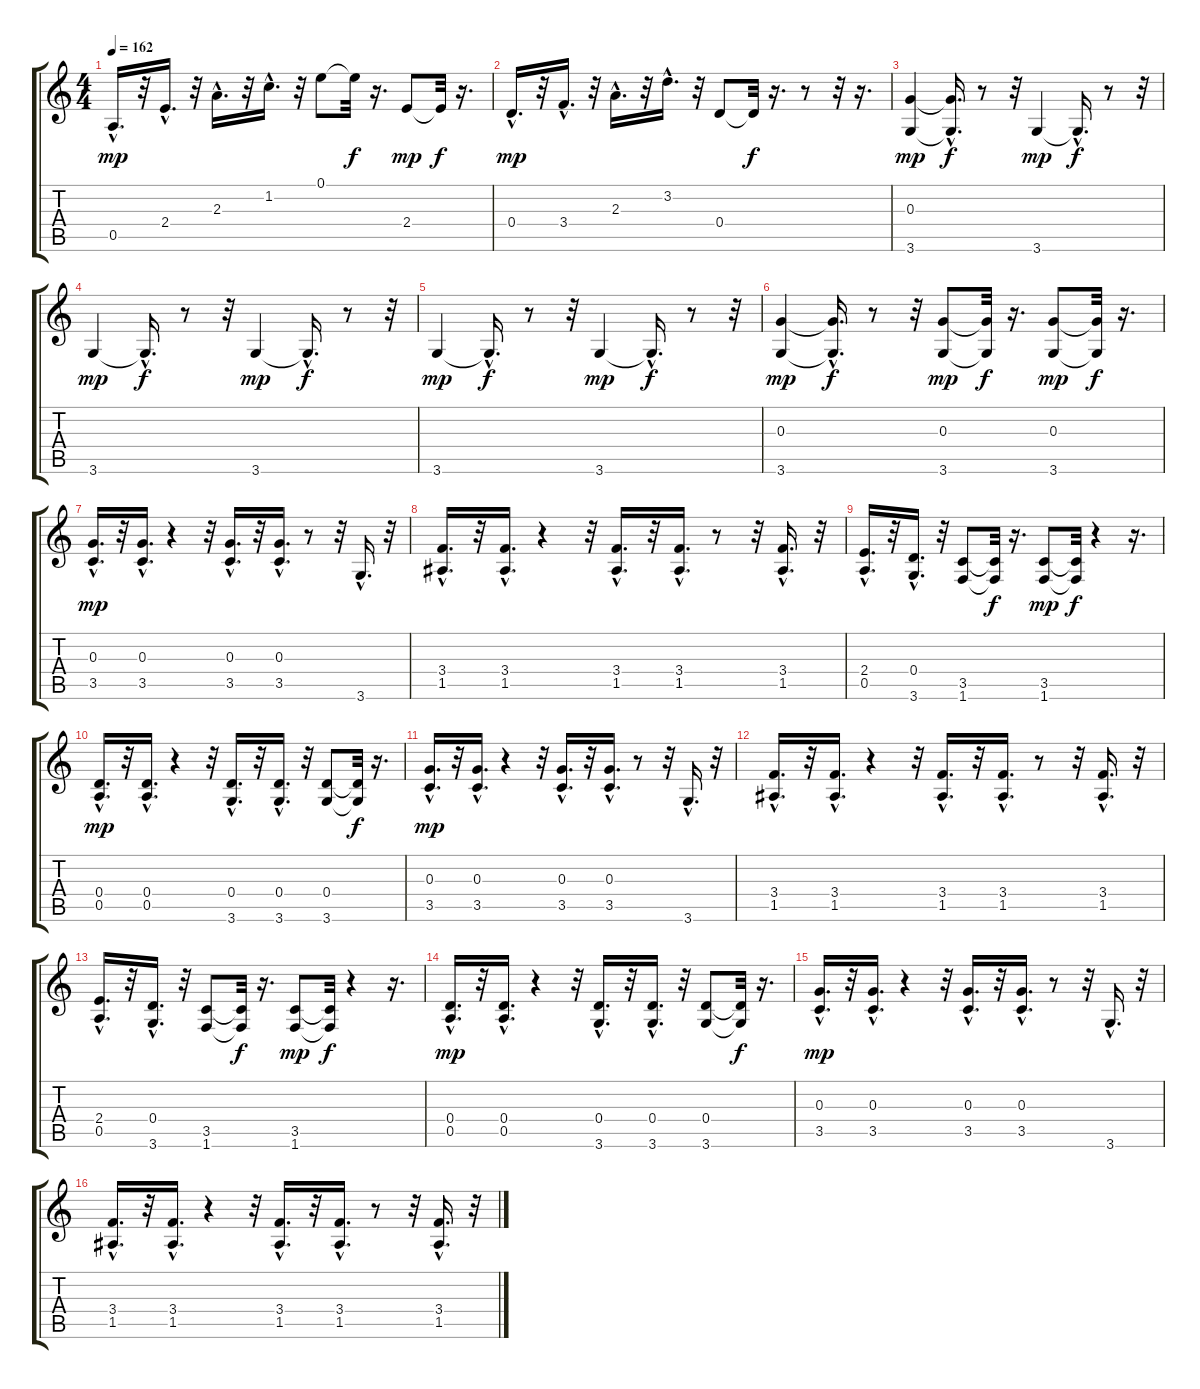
\track "" {instrument electricbasspick}
\staff {score tabs}
\tuning (E4 B3 G3 D3 A2 E2) {hide}
\ts (4 4)
\tempo 162
\clef g2
\ks c
0.5{hac}.16{d dy mp} r.32 2.4{hac}.16{d} r.32 2.3{hac}.16{d} r.32 1.2{hac}.16{d} r.32 0.1.8 0.1{t}.32{dy f} r.16{d} 2.4.8{dy mp} 2.4{t}.32{dy f} r.16{d} |
0.4{hac}.16{d dy mp} r.32 3.4{hac}.16{d} r.32 2.3{hac}.16{d} r.32 3.2{hac}.16{d} r.32 0.4.8 0.4{t}.32{dy f} r.16{d} r.8 r.32 r.16{d} |
(0.3 3.6).4{dy mp} (0.3{hac t} 3.6{hac t}).16{d dy f} r.8 r.32 3.6.4{dy mp} 3.6{hac t}.16{d dy f} r.8 r.32 |
3.6.4{dy mp} 3.6{hac t}.16{d dy f} r.8 r.32 3.6.4{dy mp} 3.6{hac t}.16{d dy f} r.8 r.32 |
3.6.4{dy mp} 3.6{hac t}.16{d dy f} r.8 r.32 3.6.4{dy mp} 3.6{hac t}.16{d dy f} r.8 r.32 |
(0.3 3.6).4{dy mp} (0.3{hac t} 3.6{hac t}).16{d dy f} r.8 r.32 (0.3 3.6).8{dy mp} (0.3{t} 3.6{t}).32{dy f} r.16{d} (0.3 3.6).8{dy mp} (0.3{t} 3.6{t}).32{dy f} r.16{d} |
(0.3{hac} 3.5{hac}).16{d dy mp} r.32 (0.3{hac} 3.5{hac}).16{d} r.4 r.32 (0.3{hac} 3.5{hac}).16{d} r.32 (0.3{hac} 3.5{hac}).16{d} r.8 r.32 3.6{hac}.16{d} r.32 |
(3.4{hac} 1.5{hac}).16{d} r.32 (3.4{hac} 1.5{hac}).16{d} r.4 r.32 (3.4{hac} 1.5{hac}).16{d} r.32 (3.4{hac} 1.5{hac}).16{d} r.8 r.32 (3.4{hac} 1.5{hac}).16{d} r.32 |
(2.4{hac} 0.5{hac}).16{d} r.32 (0.4{hac} 3.6{hac}).16{d} r.32 (3.5 1.6).8 (3.5{t} 1.6{t}).32{dy f} r.16{d} (3.5 1.6).8{dy mp} (3.5{t} 1.6{t}).32{dy f} r.4 r.16{d} |
(0.4{hac} 0.5{hac}).16{d dy mp} r.32 (0.4{hac} 0.5{hac}).16{d} r.4 r.32 (0.4{hac} 3.6{hac}).16{d} r.32 (0.4{hac} 3.6{hac}).16{d} r.32 (0.4 3.6).8 (0.4{t} 3.6{t}).32{dy f} r.16{d} |
(0.3{hac} 3.5{hac}).16{d dy mp} r.32 (0.3{hac} 3.5{hac}).16{d} r.4 r.32 (0.3{hac} 3.5{hac}).16{d} r.32 (0.3{hac} 3.5{hac}).16{d} r.8 r.32 3.6{hac}.16{d} r.32 |
(3.4{hac} 1.5{hac}).16{d} r.32 (3.4{hac} 1.5{hac}).16{d} r.4 r.32 (3.4{hac} 1.5{hac}).16{d} r.32 (3.4{hac} 1.5{hac}).16{d} r.8 r.32 (3.4{hac} 1.5{hac}).16{d} r.32 |
(2.4{hac} 0.5{hac}).16{d} r.32 (0.4{hac} 3.6{hac}).16{d} r.32 (3.5 1.6).8 (3.5{t} 1.6{t}).32{dy f} r.16{d} (3.5 1.6).8{dy mp} (3.5{t} 1.6{t}).32{dy f} r.4 r.16{d} |
(0.4{hac} 0.5{hac}).16{d dy mp} r.32 (0.4{hac} 0.5{hac}).16{d} r.4 r.32 (0.4{hac} 3.6{hac}).16{d} r.32 (0.4{hac} 3.6{hac}).16{d} r.32 (0.4 3.6).8 (0.4{t} 3.6{t}).32{dy f} r.16{d} |
(0.3{hac} 3.5{hac}).16{d dy mp} r.32 (0.3{hac} 3.5{hac}).16{d} r.4 r.32 (0.3{hac} 3.5{hac}).16{d} r.32 (0.3{hac} 3.5{hac}).16{d} r.8 r.32 3.6{hac}.16{d} r.32 |
(3.4{hac} 1.5{hac}).16{d} r.32 (3.4{hac} 1.5{hac}).16{d} r.4 r.32 (3.4{hac} 1.5{hac}).16{d} r.32 (3.4{hac} 1.5{hac}).16{d} r.8 r.32 (3.4{hac} 1.5{hac}).16{d} r.32
